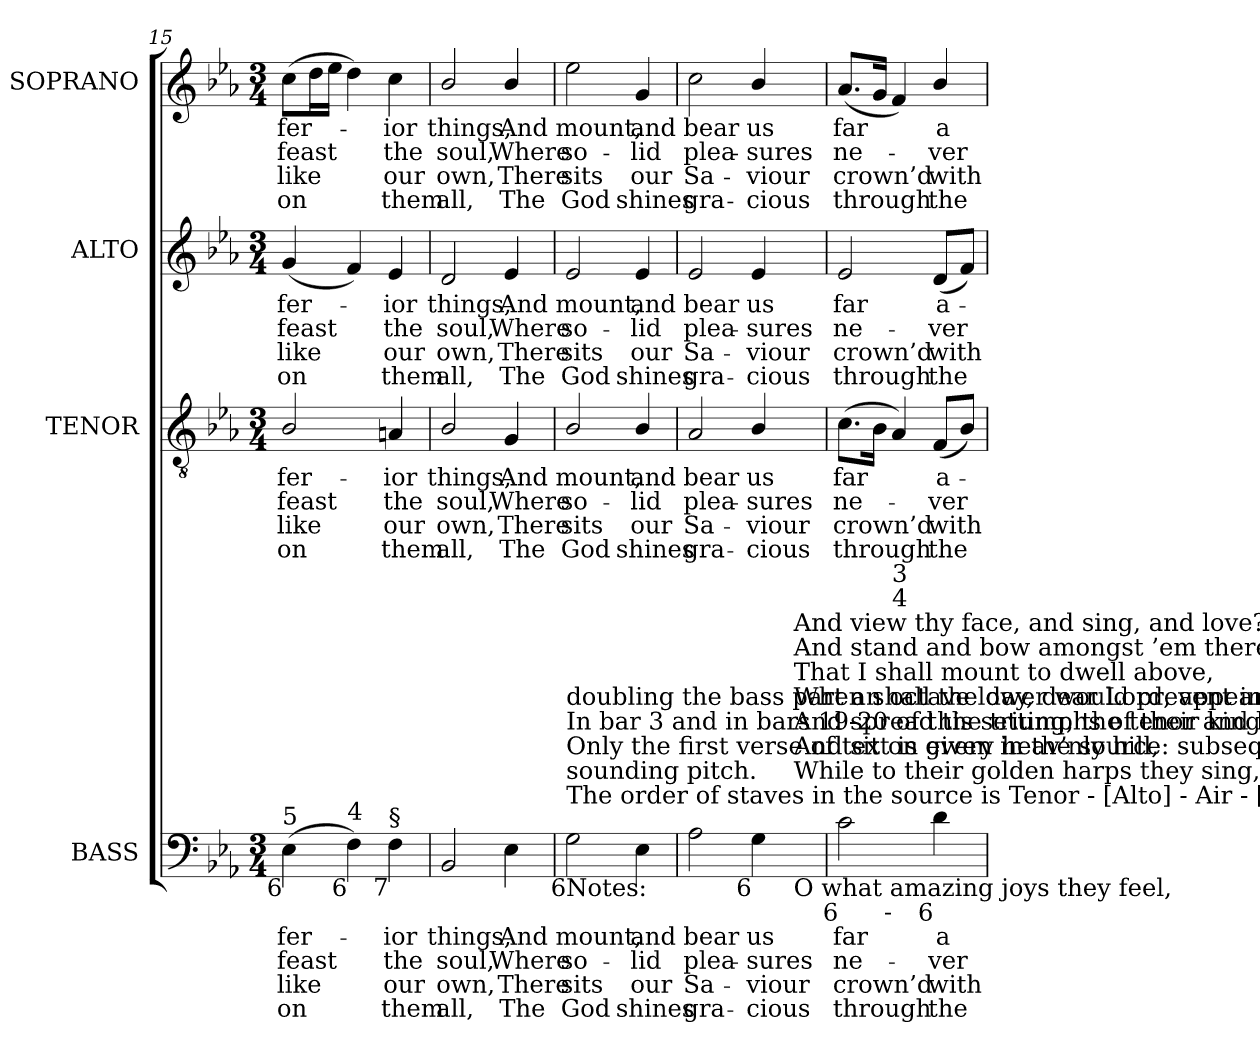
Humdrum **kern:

**kern	**text	**text	**text	**text	**kern	**text	**text	**text	**text	**kern	**text	**text	**text	**text	**kern	**text	**text	**text	**text
*part4	*part4	*part4	*part4	*part4	*part3	*part3	*part3	*part3	*part3	*part2	*part2	*part2	*part2	*part2	*part1	*part1	*part1	*part1	*part1
*staff4	*staff4	*staff4	*staff4	*staff4	*staff3	*staff3	*staff3	*staff3	*staff3	*staff2	*staff2	*staff2	*staff2	*staff2	*staff1	*staff1	*staff1	*staff1	*staff1
*I"BASS	*	*	*	*	*I"TENOR	*	*	*	*	*I"ALTO	*	*	*	*	*I"SOPRANO	*	*	*	*
*I'B.	*	*	*	*	*I'T.	*	*	*	*	*I'A.	*	*	*	*	*I'S.	*	*	*	*
*clefF4	*	*	*	*	*clefGv2	*	*	*	*	*clefG2	*	*	*	*	*clefG2	*	*	*	*
*	*	*	*	*	*ITrd7c12	*	*	*	*	*	*	*	*	*	*	*	*	*	*
*k[b-e-a-]	*	*	*	*	*k[b-e-a-]	*	*	*	*	*k[b-e-a-]	*	*	*	*	*k[b-e-a-]	*	*	*	*
*E-:	*	*	*	*	*E-:	*	*	*	*	*E-:	*	*	*	*	*E-:	*	*	*	*
*M3/4	*	*	*	*	*M3/4	*	*	*	*	*M3/4	*	*	*	*	*M3/4	*	*	*	*
=15	=15	=15	=15	=15	=15	=15	=15	=15	=15	=15	=15	=15	=15	=15	=15	=15	=15	=15	=15
!	!LO:LY:b:color=#000000	!LO:LY:b:color=#000000	!LO:LY:b:color=#000000	!LO:LY:b:color=#000000	!	!	!	!	!	!	!	!	!	!	!	!	!	!	!
!	!	!	!	!	!	!LO:LY:b:color=#000000	!LO:LY:b:color=#000000	!LO:LY:b:color=#000000	!LO:LY:b:color=#000000	!	!	!	!	!	!	!	!	!	!
!	!	!	!	!	!	!	!	!	!	!	!LO:LY:b:color=#000000	!LO:LY:b:color=#000000	!LO:LY:b:color=#000000	!LO:LY:b:color=#000000	!	!	!	!	!
!LO:TX:b:rj:t=6	!	!	!	!	!	!	!	!	!	!	!	!	!	!	!	!	!	!	!
!LO:TX:t=5	!	!	!	!	!	!	!	!	!	!	!	!	!	!	!	!	!	!	!
!	!	!	!	!	!	!	!	!	!	!	!	!	!	!	!	!LO:LY:b:color=#000000	!LO:LY:b:color=#000000	!LO:LY:b:color=#000000	!LO:LY:b:color=#000000
(4E-i\	-fer-	feast	like	on	2BB-i/	-fer-	feast	like	on	(4gi/	-fer-	feast	like	on	(8cci\L	-fer-	feast	like	on
.	.	.	.	.	.	.	.	.	.	.	.	.	.	.	16ddi\L	.	.	.	.
.	.	.	.	.	.	.	.	.	.	.	.	.	.	.	16ee-i\JJ	.	.	.	.
!LO:TX:b:rj:t=6	!	!	!	!	!	!	!	!	!	!	!	!	!	!	!	!	!	!	!
!LO:TX:t=4	!	!	!	!	!	!	!	!	!	!	!	!	!	!	!	!	!	!	!
4Fi\)	.	.	.	.	.	.	.	.	.	4fi/)	.	.	.	.	4ddi\)	.	.	.	.
!	!LO:LY:b:color=#000000	!LO:LY:b:color=#000000	!LO:LY:b:color=#000000	!LO:LY:b:color=#000000	!	!	!	!	!	!	!	!	!	!	!	!	!	!	!
!	!	!	!	!	!	!LO:LY:b:color=#000000	!LO:LY:b:color=#000000	!LO:LY:b:color=#000000	!LO:LY:b:color=#000000	!	!	!	!	!	!	!	!	!	!
!	!	!	!	!	!	!	!	!	!	!	!LO:LY:b:color=#000000	!LO:LY:b:color=#000000	!LO:LY:b:color=#000000	!LO:LY:b:color=#000000	!	!	!	!	!
!LO:TX:b:rj:t=7	!	!	!	!	!	!	!	!	!	!	!	!	!	!	!	!	!	!	!
!LO:TX:t=§	!	!	!	!	!	!	!	!	!	!	!	!	!	!	!	!	!	!	!
!	!	!	!	!	!	!	!	!	!	!	!	!	!	!	!	!LO:LY:b:color=#000000	!LO:LY:b:color=#000000	!LO:LY:b:color=#000000	!LO:LY:b:color=#000000
4Fi\	-ior	the	our	them	4AAni/	-ior	the	our	them	4e-i/	-ior	the	our	them	4cci\	-ior	the	our	them
=16	=16	=16	=16	=16	=16	=16	=16	=16	=16	=16	=16	=16	=16	=16	=16	=16	=16	=16	=16
!	!LO:LY:b:color=#000000	!LO:LY:b:color=#000000	!LO:LY:b:color=#000000	!LO:LY:b:color=#000000	!	!	!	!	!	!	!	!	!	!	!	!	!	!	!
!	!	!	!	!	!	!LO:LY:b:color=#000000	!LO:LY:b:color=#000000	!LO:LY:b:color=#000000	!LO:LY:b:color=#000000	!	!	!	!	!	!	!	!	!	!
!	!	!	!	!	!	!	!	!	!	!	!LO:LY:b:color=#000000	!LO:LY:b:color=#000000	!LO:LY:b:color=#000000	!LO:LY:b:color=#000000	!	!	!	!	!
!	!	!	!	!	!	!	!	!	!	!	!	!	!	!	!	!LO:LY:b:color=#000000	!LO:LY:b:color=#000000	!LO:LY:b:color=#000000	!LO:LY:b:color=#000000
2BB-i/	things,	soul,	own,	all,	2BB-i/	things,	soul,	own,	all,	2di/	things,	soul,	own,	all,	2b-i/	things,	soul,	own,	all,
!	!LO:LY:b:color=#000000	!LO:LY:b:color=#000000	!LO:LY:b:color=#000000	!LO:LY:b:color=#000000	!	!	!	!	!	!	!	!	!	!	!	!	!	!	!
!	!	!	!	!	!	!LO:LY:b:color=#000000	!LO:LY:b:color=#000000	!LO:LY:b:color=#000000	!LO:LY:b:color=#000000	!	!	!	!	!	!	!	!	!	!
!	!	!	!	!	!	!	!	!	!	!	!LO:LY:b:color=#000000	!LO:LY:b:color=#000000	!LO:LY:b:color=#000000	!LO:LY:b:color=#000000	!	!	!	!	!
!	!	!	!	!	!	!	!	!	!	!	!	!	!	!	!	!LO:LY:b:color=#000000	!LO:LY:b:color=#000000	!LO:LY:b:color=#000000	!LO:LY:b:color=#000000
4E-i\	And	Where	There	The	4GGi/	And	Where	There	The	4e-i/	And	Where	There	The	4b-i/	And	Where	There	The
!!LO:PB:g=z
=17	=17	=17	=17	=17	=17	=17	=17	=17	=17	=17	=17	=17	=17	=17	=17	=17	=17	=17	=17
!	!LO:LY:b:color=#000000	!LO:LY:b:color=#000000	!LO:LY:b:color=#000000	!LO:LY:b:color=#000000	!	!	!	!	!	!	!	!	!	!	!	!	!	!	!
!	!	!	!	!	!	!LO:LY:b:color=#000000	!LO:LY:b:color=#000000	!LO:LY:b:color=#000000	!LO:LY:b:color=#000000	!	!	!	!	!	!	!	!	!	!
!	!	!	!	!	!	!	!	!	!	!	!LO:LY:b:color=#000000	!LO:LY:b:color=#000000	!LO:LY:b:color=#000000	!LO:LY:b:color=#000000	!	!	!	!	!
!LO:TX:b:t=Notes&colon;	!	!	!	!	!	!	!	!	!	!	!	!	!	!	!	!	!	!	!
!LO:TX:t=The order of staves in the source is Tenor - [Alto] - Air - [Bass], with the alto part printed in the treble clef an octave above	!	!	!	!	!	!	!	!	!	!	!	!	!	!	!	!	!	!	!
!LO:TX:t=sounding pitch.	!	!	!	!	!	!	!	!	!	!	!	!	!	!	!	!	!	!	!
!LO:TX:t=Only the first verse of text is given in the source&colon; subsequent verses have here been added editorially.	!	!	!	!	!	!	!	!	!	!	!	!	!	!	!	!	!	!	!
!LO:TX:t=In bar 3 and in bars 19-20 of this setting, the tenor and bass parts cross. If instruments are used to accompany this piece,	!	!	!	!	!	!	!	!	!	!	!	!	!	!	!	!	!	!	!
!LO:TX:t=doubling the bass part an octave lower would prevent inversion of the harmony in these passages.	!	!	!	!	!	!	!	!	!	!	!	!	!	!	!	!	!	!	!
!LO:TX:b:rj:t=6	!	!	!	!	!	!	!	!	!	!	!	!	!	!	!	!	!	!	!
!	!	!	!	!	!	!	!	!	!	!	!	!	!	!	!	!LO:LY:b:color=#000000	!LO:LY:b:color=#000000	!LO:LY:b:color=#000000	!LO:LY:b:color=#000000
2Gi\	mount,	so-	sits	God	2BB-i/	mount,	so-	sits	God	2e-i/	mount,	so-	sits	God	2ee-i\	mount,	so-	sits	God
!	!LO:LY:b:color=#000000	!LO:LY:b:color=#000000	!LO:LY:b:color=#000000	!LO:LY:b:color=#000000	!	!	!	!	!	!	!	!	!	!	!	!	!	!	!
!	!	!	!	!	!	!LO:LY:b:color=#000000	!LO:LY:b:color=#000000	!LO:LY:b:color=#000000	!LO:LY:b:color=#000000	!	!	!	!	!	!	!	!	!	!
!	!	!	!	!	!	!	!	!	!	!	!LO:LY:b:color=#000000	!LO:LY:b:color=#000000	!LO:LY:b:color=#000000	!LO:LY:b:color=#000000	!	!	!	!	!
!	!	!	!	!	!	!	!	!	!	!	!	!	!	!	!	!LO:LY:b:color=#000000	!LO:LY:b:color=#000000	!LO:LY:b:color=#000000	!LO:LY:b:color=#000000
4E-i\	and	-lid	our	shines	4BB-i/	and	-lid	our	shines	4e-i/	and	-lid	our	shines	4gi/	and	-lid	our	shines
=18	=18	=18	=18	=18	=18	=18	=18	=18	=18	=18	=18	=18	=18	=18	=18	=18	=18	=18	=18
!	!LO:LY:b:color=#000000	!LO:LY:b:color=#000000	!LO:LY:b:color=#000000	!LO:LY:b:color=#000000	!	!	!	!	!	!	!	!	!	!	!	!	!	!	!
!	!	!	!	!	!	!LO:LY:b:color=#000000	!LO:LY:b:color=#000000	!LO:LY:b:color=#000000	!LO:LY:b:color=#000000	!	!	!	!	!	!	!	!	!	!
!	!	!	!	!	!	!	!	!	!	!	!LO:LY:b:color=#000000	!LO:LY:b:color=#000000	!LO:LY:b:color=#000000	!LO:LY:b:color=#000000	!	!	!	!	!
!	!	!	!	!	!	!	!	!	!	!	!	!	!	!	!	!LO:LY:b:color=#000000	!LO:LY:b:color=#000000	!LO:LY:b:color=#000000	!LO:LY:b:color=#000000
*^	*	*	*	*	*	*	*	*	*	*	*	*	*	*	*	*	*	*	*
2A-i\	2ryy	bear	plea-	Sa-	-gra-	2AA-i/	bear	plea-	Sa-	-gra-	2e-i/	bear	plea-	Sa-	-gra-	2cci\	bear	plea-	Sa-	-gra-
!	!	!LO:LY:b:color=#000000	!LO:LY:b:color=#000000	!LO:LY:b:color=#000000	!LO:LY:b:color=#000000	!	!	!	!	!	!	!	!	!	!	!	!	!	!	!
!	!	!	!	!	!	!	!LO:LY:b:color=#000000	!LO:LY:b:color=#000000	!LO:LY:b:color=#000000	!LO:LY:b:color=#000000	!	!	!	!	!	!	!	!	!	!
!	!	!	!	!	!	!	!	!	!	!	!	!LO:LY:b:color=#000000	!LO:LY:b:color=#000000	!LO:LY:b:color=#000000	!LO:LY:b:color=#000000	!	!	!	!	!
!LO:TX:b:rj:t=6	!	!	!	!	!	!	!	!	!	!	!	!	!	!	!	!	!	!	!	!
!	!	!	!	!	!	!	!	!	!	!	!	!	!	!	!	!	!LO:LY:b:color=#000000	!LO:LY:b:color=#000000	!LO:LY:b:color=#000000	!LO:LY:b:color=#000000
4Gi\	16ryy	us	-sures	-viour	cious	4BB-i/	us	-sures	-viour	cious	4e-i/	us	-sures	-viour	cious	4b-i/	us	-sures	-viour	cious
.	32ryy	.	.	.	.	.	.	.	.	.	.	.	.	.	.	.	.	.	.	.
.	64ryy	.	.	.	.	.	.	.	.	.	.	.	.	.	.	.	.	.	.	.
.	256..ryy	.	.	.	.	.	.	.	.	.	.	.	.	.	.	.	.	.	.	.
!	!LO:TX:b:t=O what amazing joys they feel,	!	!	!	!	!	!	!	!	!	!	!	!	!	!	!	!	!	!	!
!	!LO:TX:t=While to their golden harps they sing,	!	!	!	!	!	!	!	!	!	!	!	!	!	!	!	!	!	!	!
!	!LO:TX:t=And sit on every heav’nly hill,	!	!	!	!	!	!	!	!	!	!	!	!	!	!	!	!	!	!	!
!	!LO:TX:t=And spread the triumphs of their king!	!	!	!	!	!	!	!	!	!	!	!	!	!	!	!	!	!	!	!
!	!LO:TX:t=When shall the day, dear Lord, appear	!	!	!	!	!	!	!	!	!	!	!	!	!	!	!	!	!	!	!
!	!LO:TX:t=That I shall mount to dwell above,	!	!	!	!	!	!	!	!	!	!	!	!	!	!	!	!	!	!	!
!	!LO:TX:t=And stand and bow amongst ’em there,	!	!	!	!	!	!	!	!	!	!	!	!	!	!	!	!	!	!	!
!	!LO:TX:t=And view thy face, and sing, and love?	!	!	!	!	!	!	!	!	!	!	!	!	!	!	!	!	!	!	!
.	8ryy	.	.	.	.	.	.	.	.	.	.	.	.	.	.	.	.	.	.	.
.	128ryy	.	.	.	.	.	.	.	.	.	.	.	.	.	.	.	.	.	.	.
.	1024ryy	.	.	.	.	.	.	.	.	.	.	.	.	.	.	.	.	.	.	.
=19	=19	=19	=19	=19	=19	=19	=19	=19	=19	=19	=19	=19	=19	=19	=19	=19	=19	=19	=19	=19
!	!	!LO:LY:b:color=#000000	!LO:LY:b:color=#000000	!LO:LY:b:color=#000000	!LO:LY:b:color=#000000	!	!	!	!	!	!	!	!	!	!	!	!	!	!	!
!	!	!	!	!	!	!	!LO:LY:b:color=#000000	!LO:LY:b:color=#000000	!LO:LY:b:color=#000000	!LO:LY:b:color=#000000	!	!	!	!	!	!	!	!	!	!
!	!	!	!	!	!	!	!	!	!	!	!	!LO:LY:b:color=#000000	!LO:LY:b:color=#000000	!LO:LY:b:color=#000000	!LO:LY:b:color=#000000	!	!	!	!	!
!LO:TX:b:rj:t=6	!	!	!	!	!	!	!	!	!	!	!	!	!	!	!	!	!	!	!	!
!	!	!	!	!	!	!	!	!	!	!	!	!	!	!	!	!	!LO:LY:b:color=#000000	!LO:LY:b:color=#000000	!LO:LY:b:color=#000000	!LO:LY:b:color=#000000
2ci\	4ryy	far	ne-	crown’d	through	(8.Ci\L	far	ne-	crown’d	through	2e-i/	far	ne-	crown’d	through	(8.a-i/L	far	ne-	crown’d	through
.	.	.	.	.	.	16BB-i\Jk	.	.	.	.	.	.	.	.	.	16gi/Jk	.	.	.	.
!	!LO:TX:b:rj:t=-	!	!	!	!	!	!	!	!	!	!	!	!	!	!	!	!	!	!	!
!	!LO:TX:t=4	!	!	!	!	!	!	!	!	!	!	!	!	!	!	!	!	!	!	!
!	!LO:TX:t=3	!	!	!	!	!	!	!	!	!	!	!	!	!	!	!	!	!	!	!
.	2ryy	.	.	.	.	4AA-i/)	.	.	.	.	.	.	.	.	.	4fi/)	.	.	.	.
!	!	!LO:LY:b:color=#000000	!LO:LY:b:color=#000000	!LO:LY:b:color=#000000	!LO:LY:b:color=#000000	!	!	!	!	!	!	!	!	!	!	!	!	!	!	!
!	!	!	!	!	!	!	!LO:LY:b:color=#000000	!LO:LY:b:color=#000000	!LO:LY:b:color=#000000	!LO:LY:b:color=#000000	!	!	!	!	!	!	!	!	!	!
!	!	!	!	!	!	!	!	!	!	!	!	!LO:LY:b:color=#000000	!LO:LY:b:color=#000000	!LO:LY:b:color=#000000	!LO:LY:b:color=#000000	!	!	!	!	!
!LO:TX:b:rj:t=6	!	!	!	!	!	!	!	!	!	!	!	!	!	!	!	!	!	!	!	!
!	!	!	!	!	!	!	!	!	!	!	!	!	!	!	!	!	!LO:LY:b:color=#000000	!LO:LY:b:color=#000000	!LO:LY:b:color=#000000	!LO:LY:b:color=#000000
4di\	.	a-	-ver	with	the	(8FFi/L	a-	-ver	with	the	(8di/L	a-	-ver	with	the	4b-i/	a-	-ver	with	the
.	.	.	.	.	.	8BB-i/J)	.	.	.	.	8fi/J)	.	.	.	.	.	.	.	.	.
*v	*v	*	*	*	*	*	*	*	*	*	*	*	*	*	*	*	*	*	*	*
=	=	=	=	=	=	=	=	=	=	=	=	=	=	=	=	=	=	=	=
*-	*-	*-	*-	*-	*-	*-	*-	*-	*-	*-	*-	*-	*-	*-	*-	*-	*-	*-	*-
